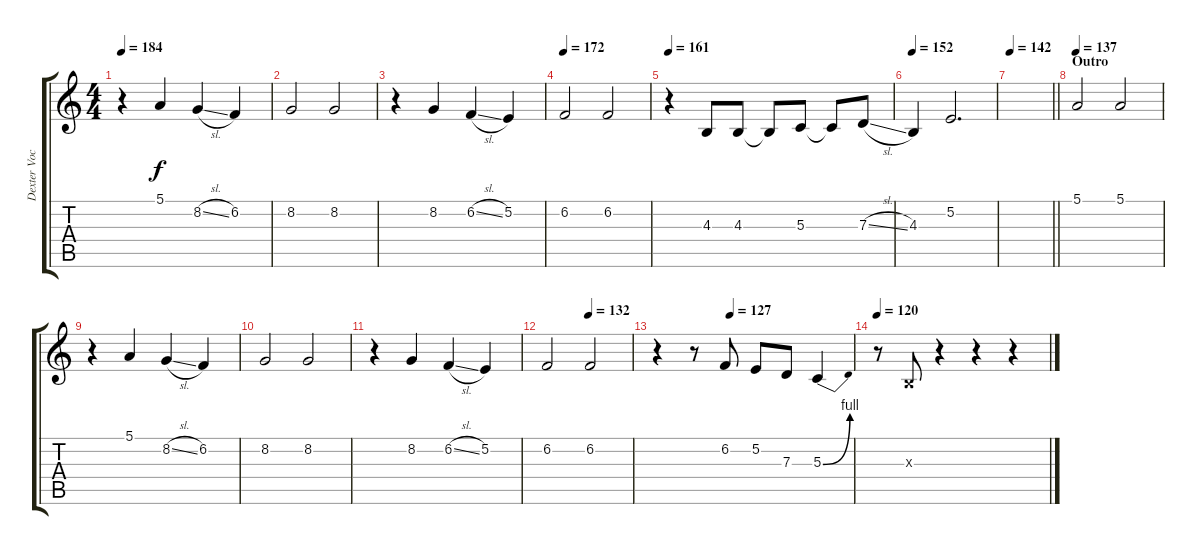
\track ("Dexter Vocals" "Dexter Voc") {instrument tenorsax}
\staff {score tabs}
\tuning (E4 B3 G3 D3 A2 E2) {hide}
\ts (4 4)
\tempo 184
\clef g2
\ks c
r.4{dy f} 5.1.4 8.2{sl}.4 6.2.4 |
8.2.2 8.2.2 |
r.4 8.2.4 6.2{sl}.4 5.2.4 |
\tempo 172
6.2.2 6.2.2 |
\tempo 161
r.4 4.3.8 4.3.8 4.3{t}.8 5.3.8 5.3{t}.8 7.3{sl}.8 |
\tempo 152
4.3.4 5.2.2{d} |
\tempo 142
\barLineRight lightlight
|
\section ("" "Outro")
\tempo 137
5.1.2 5.1.2 |
r.4 5.1.4 8.2{sl}.4 6.2.4 |
8.2.2 8.2.2 |
r.4 8.2.4 6.2{sl}.4 5.2.4 |
\tempo (132 0.5)
6.2.2 6.2.2 |
\tempo (127 0.375)
r.4 r.8 6.2.8 5.2.8 7.3.8 5.3{be (bend 0 0 60 4)}.4 |
\tempo 120
r.8 4.3{x}.8 r.4 r.4 r.4
